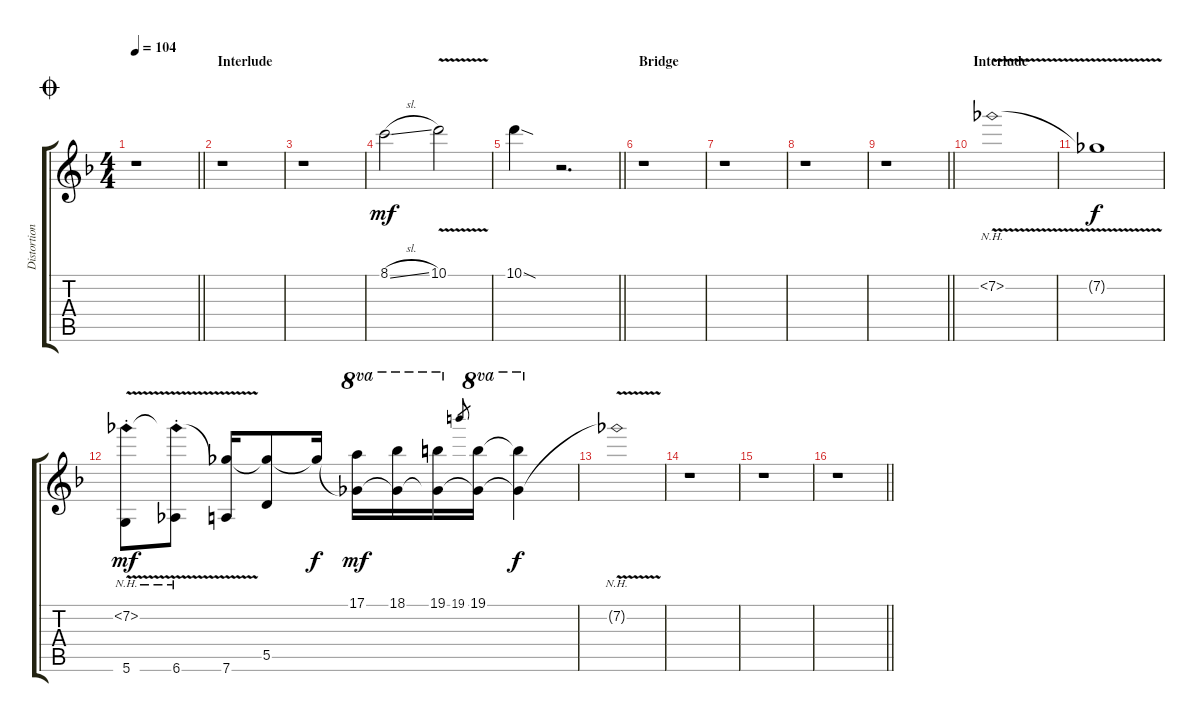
\track ("Distortion w/Slide" "Distortion") {instrument distortionguitar}
\staff {score tabs}
\tuning (E4 B3 G3 D3 A2 D2) {hide}
\ts (4 4)
\jump coda
\tempo 104
\clef g2
\barLineRight lightlight
\ks f
r.1{dy f} |
\section ("" "Interlude")
r.1 |
r.1 |
8.1{sl}.2{dy mf} 10.1{v}.2 |
\barLineRight lightlight
10.1{sod}.4 r.2{d} |
\section ("" "Bridge")
r.1 |
r.1 |
r.1 |
\barLineRight lightlight
r.1 |
\section ("" "Interlude")
7.2{nh v}.1 |
7.2{t}.1{dy f} |
(7.2{nh v} 5.6{st}).8{dy mf} (7.2{nh v t} 6.6{st}).8 (7.2{t} 7.6).16 (7.2{t} 5.5).8 7.2{t}.16{dy f} (17.1 7.2{t}).16{ot 8va dy mf} (18.1 7.2{t}).16{ot 8va} (19.1 7.2{t}).16{ot 8va} 19.1.8{gr} (19.1 7.2{t}).16{ot 8va} (19.1{t} 7.2{t}).4{ot 8va dy f} |
7.2{nh v t}.1 |
r.1 |
r.1 |
\barLineRight lightlight
r.1
